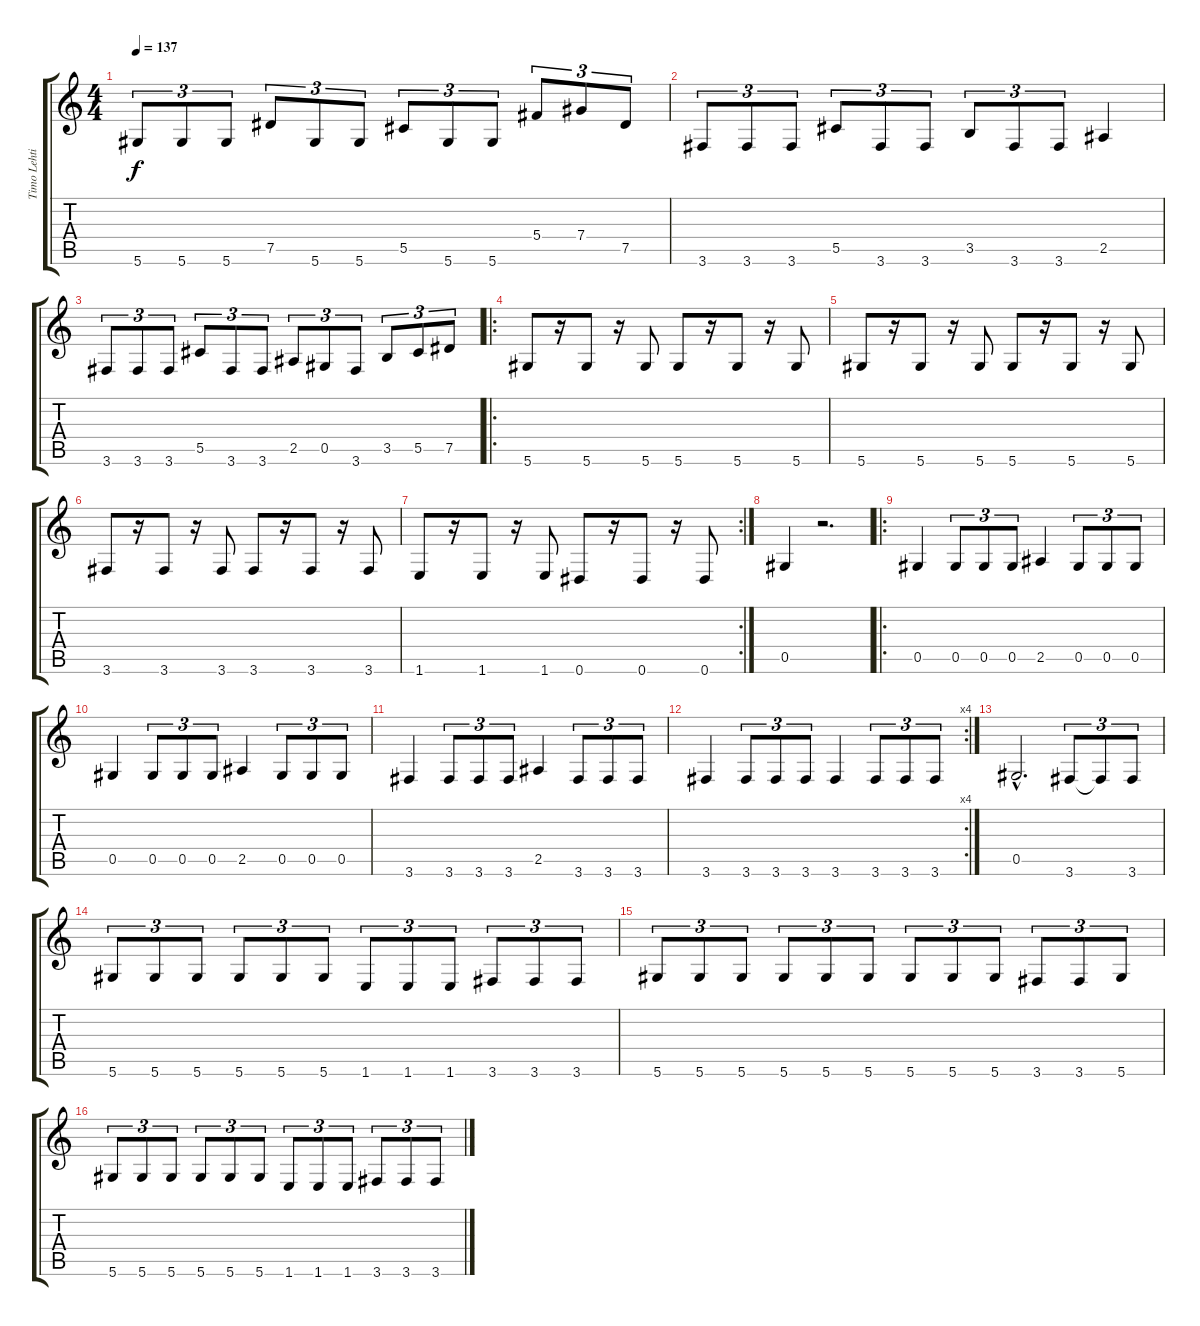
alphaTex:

\track ("Timo Lehtinen" "Timo Lehti") {instrument electricbasspick}
\staff {score tabs}
\tuning (Eb4 Bb3 Gb3 Db3 Ab2 Eb2) {hide}
\ts (4 4)
\tempo 137
\clef g2
\ks c
5.6.8{tu (3 2) dy f} 5.6.8{tu (3 2)} 5.6.8{tu (3 2)} 7.5.8{tu (3 2)} 5.6.8{tu (3 2)} 5.6.8{tu (3 2)} 5.5.8{tu (3 2)} 5.6.8{tu (3 2)} 5.6.8{tu (3 2)} 5.4.8{tu (3 2)} 7.4.8{tu (3 2)} 7.5.8{tu (3 2)} |
3.6.8{tu (3 2)} 3.6.8{tu (3 2)} 3.6.8{tu (3 2)} 5.5.8{tu (3 2)} 3.6.8{tu (3 2)} 3.6.8{tu (3 2)} 3.5.8{tu (3 2)} 3.6.8{tu (3 2)} 3.6.8{tu (3 2)} 2.5.4 |
3.6.8{tu (3 2)} 3.6.8{tu (3 2)} 3.6.8{tu (3 2)} 5.5.8{tu (3 2)} 3.6.8{tu (3 2)} 3.6.8{tu (3 2)} 2.5.8{tu (3 2)} 0.5.8{tu (3 2)} 3.6.8{tu (3 2)} 3.5.8{tu (3 2)} 5.5.8{tu (3 2)} 7.5.8{tu (3 2)} |
\ro
5.6.8 r.16 5.6.8 r.16 5.6.8 5.6.8 r.16 5.6.8 r.16 5.6.8 |
5.6.8 r.16 5.6.8 r.16 5.6.8 5.6.8 r.16 5.6.8 r.16 5.6.8 |
3.6.8 r.16 3.6.8 r.16 3.6.8 3.6.8 r.16 3.6.8 r.16 3.6.8 |
\rc 2
1.6.8 r.16 1.6.8 r.16 1.6.8 0.6.8 r.16 0.6.8 r.16 0.6.8 |
0.5.4 r.2{d} |
\ro
0.5.4 0.5.8{tu (3 2)} 0.5.8{tu (3 2)} 0.5.8{tu (3 2)} 2.5.4 0.5.8{tu (3 2)} 0.5.8{tu (3 2)} 0.5.8{tu (3 2)} |
0.5.4 0.5.8{tu (3 2)} 0.5.8{tu (3 2)} 0.5.8{tu (3 2)} 2.5.4 0.5.8{tu (3 2)} 0.5.8{tu (3 2)} 0.5.8{tu (3 2)} |
3.6.4 3.6.8{tu (3 2)} 3.6.8{tu (3 2)} 3.6.8{tu (3 2)} 2.5.4 3.6.8{tu (3 2)} 3.6.8{tu (3 2)} 3.6.8{tu (3 2)} |
\rc 4
3.6.4 3.6.8{tu (3 2)} 3.6.8{tu (3 2)} 3.6.8{tu (3 2)} 3.6.4 3.6.8{tu (3 2)} 3.6.8{tu (3 2)} 3.6.8{tu (3 2)} |
0.5{hac}.2{d} 3.6.8{tu (3 2)} 3.6{t}.8{tu (3 2)} 3.6.8{tu (3 2)} |
5.6.8{tu (3 2)} 5.6.8{tu (3 2)} 5.6.8{tu (3 2)} 5.6.8{tu (3 2)} 5.6.8{tu (3 2)} 5.6.8{tu (3 2)} 1.6.8{tu (3 2)} 1.6.8{tu (3 2)} 1.6.8{tu (3 2)} 3.6.8{tu (3 2)} 3.6.8{tu (3 2)} 3.6.8{tu (3 2)} |
5.6.8{tu (3 2)} 5.6.8{tu (3 2)} 5.6.8{tu (3 2)} 5.6.8{tu (3 2)} 5.6.8{tu (3 2)} 5.6.8{tu (3 2)} 5.6.8{tu (3 2)} 5.6.8{tu (3 2)} 5.6.8{tu (3 2)} 3.6.8{tu (3 2)} 3.6.8{tu (3 2)} 5.6.8{tu (3 2)} |
5.6.8{tu (3 2)} 5.6.8{tu (3 2)} 5.6.8{tu (3 2)} 5.6.8{tu (3 2)} 5.6.8{tu (3 2)} 5.6.8{tu (3 2)} 1.6.8{tu (3 2)} 1.6.8{tu (3 2)} 1.6.8{tu (3 2)} 3.6.8{tu (3 2)} 3.6.8{tu (3 2)} 3.6.8{tu (3 2)}
